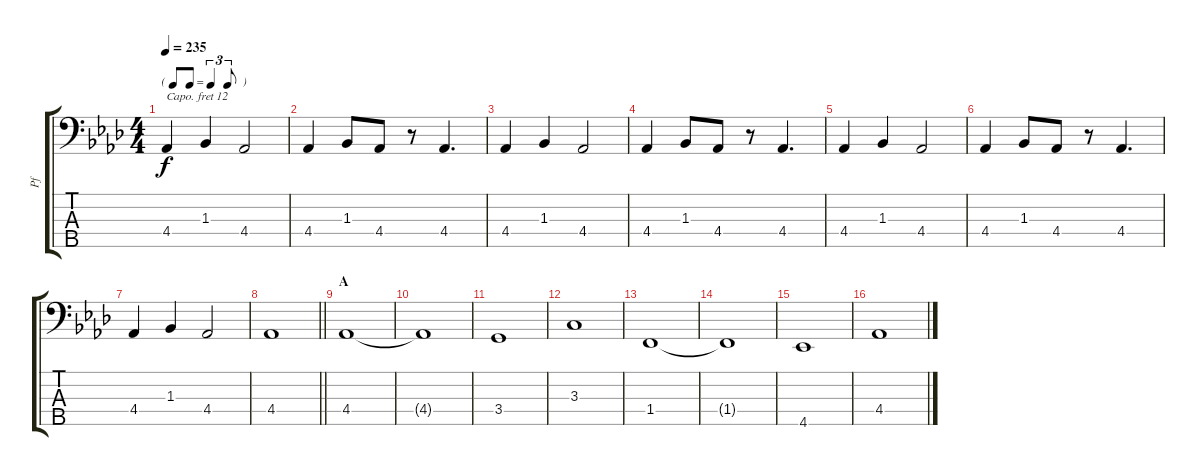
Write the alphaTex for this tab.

\track ("Pf" "Pf") {instrument electricgrandpiano}
\staff {score tabs}
\capo 12
\tuning (G2 D2 A1 E1 B0) {hide}
\ts (4 4)
\tf triplet8th
\section ("" "")
\tempo 235
\clef f4
\ks ab
4.4.4{dy f} 1.3.4 4.4.2 |
4.4.4 1.3.8 4.4.8 r.8 4.4.4{d} |
4.4.4 1.3.4 4.4.2 |
4.4.4 1.3.8 4.4.8 r.8 4.4.4{d} |
4.4.4 1.3.4 4.4.2 |
4.4.4 1.3.8 4.4.8 r.8 4.4.4{d} |
4.4.4 1.3.4 4.4.2 |
\barLineRight lightlight
4.4.1 |
\section ("" "A")
4.4.1 |
4.4{t}.1 |
3.4.1 |
3.3.1 |
1.4.1 |
1.4{t}.1 |
4.5.1 |
4.4.1
